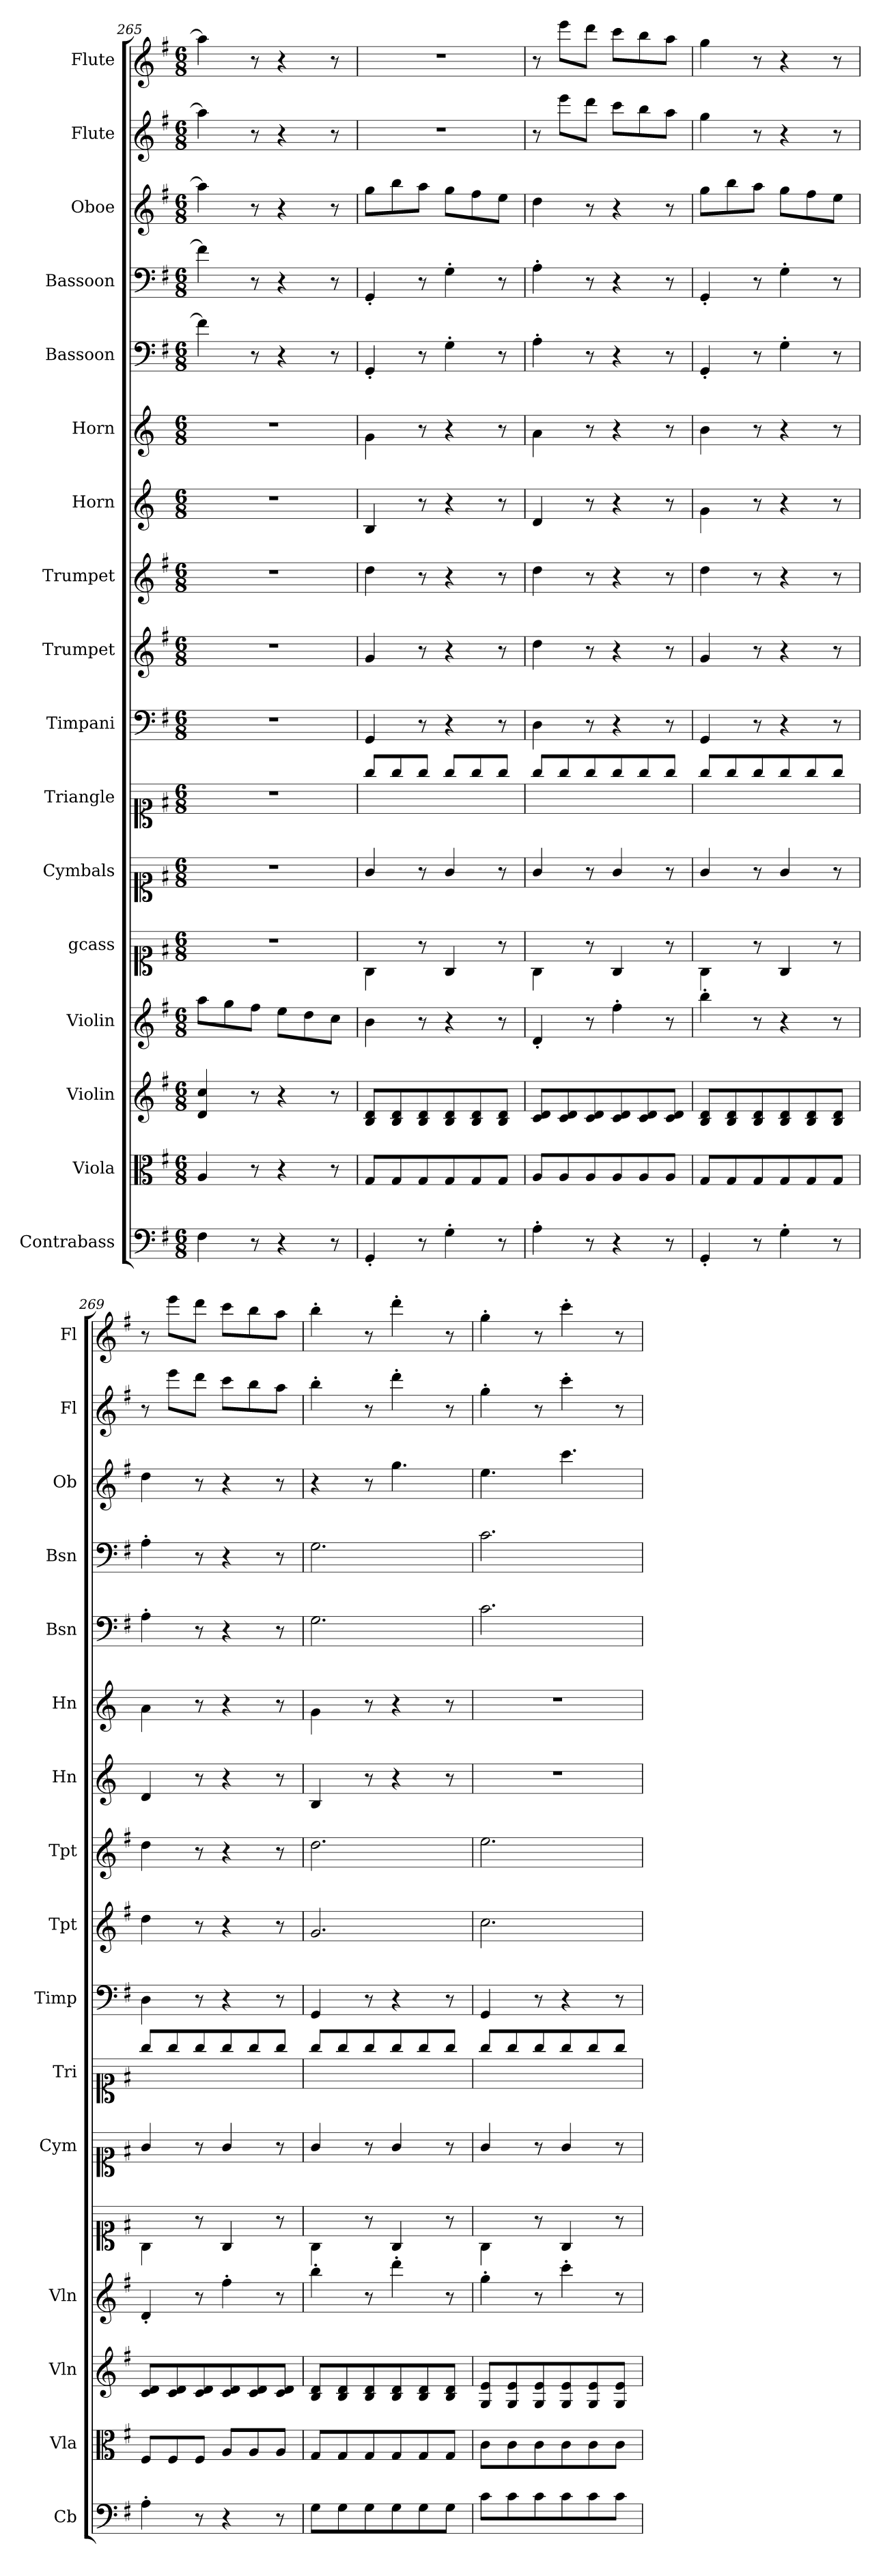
**kern	**kern	**kern	**kern	**kern	**kern	**kern	**kern	**kern	**kern	**kern	**kern	**kern	**kern	**kern	**kern	**kern
*part17	*part16	*part15	*part14	*part13	*part12	*part11	*part10	*part9	*part8	*part7	*part6	*part5	*part4	*part3	*part2	*part1
*staff17	*staff16	*staff15	*staff14	*staff13	*staff12	*staff11	*staff10	*staff9	*staff8	*staff7	*staff6	*staff5	*staff4	*staff3	*staff2	*staff1
*I"Contrabass	*I"Viola	*I"Violin	*I"Violin	*I"gcass	*I"Cymbals	*I"Triangle	*I"Timpani	*I"Trumpet	*I"Trumpet	*I"Horn	*I"Horn	*I"Bassoon	*I"Bassoon	*I"Oboe	*I"Flute	*I"Flute
*I'Cb	*I'Vla	*I'Vln	*I'Vln	*	*I'Cym	*I'Tri	*I'Timp	*I'Tpt	*I'Tpt	*I'Hn	*I'Hn	*I'Bsn	*I'Bsn	*I'Ob	*I'Fl	*I'Fl
*clefF4	*clefC3	*clefG2	*clefG2	*clefC1	*clefC1	*clefC1	*clefF4	*clefG2	*clefG2	*clefG2	*clefG2	*clefF4	*clefF4	*clefG2	*clefG2	*clefG2
*k[f#]	*k[f#]	*k[f#]	*k[f#]	*k[f#]	*k[f#]	*k[f#]	*k[f#]	*k[f#]	*k[f#]	*k[]	*k[]	*k[f#]	*k[f#]	*k[f#]	*k[f#]	*k[f#]
*M6/8	*M6/8	*M6/8	*M6/8	*M6/8	*M6/8	*M6/8	*M6/8	*M6/8	*M6/8	*M6/8	*M6/8	*M6/8	*M6/8	*M6/8	*M6/8	*M6/8
=265	=265	=265	=265	=265	=265	=265	=265	=265	=265	=265	=265	=265	=265	=265	=265	=265
4F#\	4A/	4d/ 4cc/	8aa\L	2.r	2.r	2.r	2.r	2.r	2.r	2.r	2.r	4f#\]	4f#\]	4aa\]	4aa\]	4aa\]
.	.	.	8gg\	.	.	.	.	.	.	.	.	.	.	.	.	.
8r	8r	8r	8ff#\J	.	.	.	.	.	.	.	.	8r	8r	8r	8r	8r
4r	4r	4r	8ee\L	.	.	.	.	.	.	.	.	4r	4r	4r	4r	4r
.	.	.	8dd\	.	.	.	.	.	.	.	.	.	.	.	.	.
8r	8r	8r	8cc\J	.	.	.	.	.	.	.	.	8r	8r	8r	8r	8r
=266	=266	=266	=266	=266	=266	=266	=266	=266	=266	=266	=266	=266	=266	=266	=266	=266
4GG'/	8G/L	8B/ 8d/L	4b\	4G\	4g/	8gg/L	4GG/	4g/	4dd\	4B/	4g\	4GG'/	4GG'/	8gg\L	2.r	2.r
.	8G/	8B/ 8d/	.	.	.	8gg/	.	.	.	.	.	.	.	8bb\	.	.
8r	8G/	8B/ 8d/	8r	8r	8r	8gg/J	8r	8r	8r	8r	8r	8r	8r	8aa\J	.	.
4G'\	8G/	8B/ 8d/	4r	4G/	4g/	8gg/L	4r	4r	4r	4r	4r	4G'\	4G'\	8gg\L	.	.
.	8G/	8B/ 8d/	.	.	.	8gg/	.	.	.	.	.	.	.	8ff#\	.	.
8r	8G/J	8B/ 8d/J	8r	8r	8r	8gg/J	8r	8r	8r	8r	8r	8r	8r	8ee\J	.	.
=267	=267	=267	=267	=267	=267	=267	=267	=267	=267	=267	=267	=267	=267	=267	=267	=267
4A'\	8A/L	8c/ 8d/L	4d'/	4G\	4g/	8gg/L	4D\	4dd\	4dd\	4d/	4a\	4A'\	4A'\	4dd\	8r	8r
.	8A/	8c/ 8d/	.	.	.	8gg/	.	.	.	.	.	.	.	.	8eee\L	8eee\L
8r	8A/	8c/ 8d/	8r	8r	8r	8gg/	8r	8r	8r	8r	8r	8r	8r	8r	8ddd\J	8ddd\J
4r	8A/	8c/ 8d/	4ff#'\	4G/	4g/	8gg/	4r	4r	4r	4r	4r	4r	4r	4r	8ccc\L	8ccc\L
.	8A/	8c/ 8d/	.	.	.	8gg/	.	.	.	.	.	.	.	.	8bb\	8bb\
8r	8A/J	8c/ 8d/J	8r	8r	8r	8gg/J	8r	8r	8r	8r	8r	8r	8r	8r	8aa\J	8aa\J
=268	=268	=268	=268	=268	=268	=268	=268	=268	=268	=268	=268	=268	=268	=268	=268	=268
4GG'/	8G/L	8B/ 8d/L	4bb'\	4G\	4g/	8gg/L	4GG/	4g/	4dd\	4g\	4b\	4GG'/	4GG'/	8gg\L	4gg\	4gg\
.	8G/	8B/ 8d/	.	.	.	8gg/	.	.	.	.	.	.	.	8bb\	.	.
8r	8G/	8B/ 8d/	8r	8r	8r	8gg/	8r	8r	8r	8r	8r	8r	8r	8aa\J	8r	8r
4G'\	8G/	8B/ 8d/	4r	4G/	4g/	8gg/	4r	4r	4r	4r	4r	4G'\	4G'\	8gg\L	4r	4r
.	8G/	8B/ 8d/	.	.	.	8gg/	.	.	.	.	.	.	.	8ff#\	.	.
8r	8G/J	8B/ 8d/J	8r	8r	8r	8gg/J	8r	8r	8r	8r	8r	8r	8r	8ee\J	8r	8r
=269	=269	=269	=269	=269	=269	=269	=269	=269	=269	=269	=269	=269	=269	=269	=269	=269
4A'\	8F#/L	8c/ 8d/L	4d'/	4G\	4g/	8gg/L	4D\	4dd\	4dd\	4d/	4a\	4A'\	4A'\	4dd\	8r	8r
.	8F#/	8c/ 8d/	.	.	.	8gg/	.	.	.	.	.	.	.	.	8eee\L	8eee\L
8r	8F#/J	8c/ 8d/	8r	8r	8r	8gg/	8r	8r	8r	8r	8r	8r	8r	8r	8ddd\J	8ddd\J
4r	8A/L	8c/ 8d/	4ff#'\	4G/	4g/	8gg/	4r	4r	4r	4r	4r	4r	4r	4r	8ccc\L	8ccc\L
.	8A/	8c/ 8d/	.	.	.	8gg/	.	.	.	.	.	.	.	.	8bb\	8bb\
8r	8A/J	8c/ 8d/J	8r	8r	8r	8gg/J	8r	8r	8r	8r	8r	8r	8r	8r	8aa\J	8aa\J
=270	=270	=270	=270	=270	=270	=270	=270	=270	=270	=270	=270	=270	=270	=270	=270	=270
8G\L	8G/L	8B/ 8d/L	4bb'\	4G\	4g/	8gg/L	4GG/	2.g/	2.dd\	4B/	4g\	2.G\	2.G\	4r	4bb'\	4bb'\
8G\	8G/	8B/ 8d/	.	.	.	8gg/	.	.	.	.	.	.	.	.	.	.
8G\	8G/	8B/ 8d/	8r	8r	8r	8gg/	8r	.	.	8r	8r	.	.	8r	8r	8r
8G\	8G/	8B/ 8d/	4ddd'\	4G/	4g/	8gg/	4r	.	.	4r	4r	.	.	4.gg\	4ddd'\	4ddd'\
8G\	8G/	8B/ 8d/	.	.	.	8gg/	.	.	.	.	.	.	.	.	.	.
8G\J	8G/J	8B/ 8d/J	8r	8r	8r	8gg/J	8r	.	.	8r	8r	.	.	.	8r	8r
=271	=271	=271	=271	=271	=271	=271	=271	=271	=271	=271	=271	=271	=271	=271	=271	=271
8c\L	8c\L	8G/ 8e/L	4gg'\	4G\	4g/	8gg/L	4GG/	2.cc\	2.ee\	2.r	2.r	2.c\	2.c\	4.ee\	4gg'\	4gg'\
8c\	8c\	8G/ 8e/	.	.	.	8gg/	.	.	.	.	.	.	.	.	.	.
8c\	8c\	8G/ 8e/	8r	8r	8r	8gg/	8r	.	.	.	.	.	.	.	8r	8r
8c\	8c\	8G/ 8e/	4ccc'\	4G/	4g/	8gg/	4r	.	.	.	.	.	.	4.ccc\	4ccc'\	4ccc'\
8c\	8c\	8G/ 8e/	.	.	.	8gg/	.	.	.	.	.	.	.	.	.	.
8c\J	8c\J	8G/ 8e/J	8r	8r	8r	8gg/J	8r	.	.	.	.	.	.	.	8r	8r
=	=	=	=	=	=	=	=	=	=	=	=	=	=	=	=	=
*-	*-	*-	*-	*-	*-	*-	*-	*-	*-	*-	*-	*-	*-	*-	*-	*-
